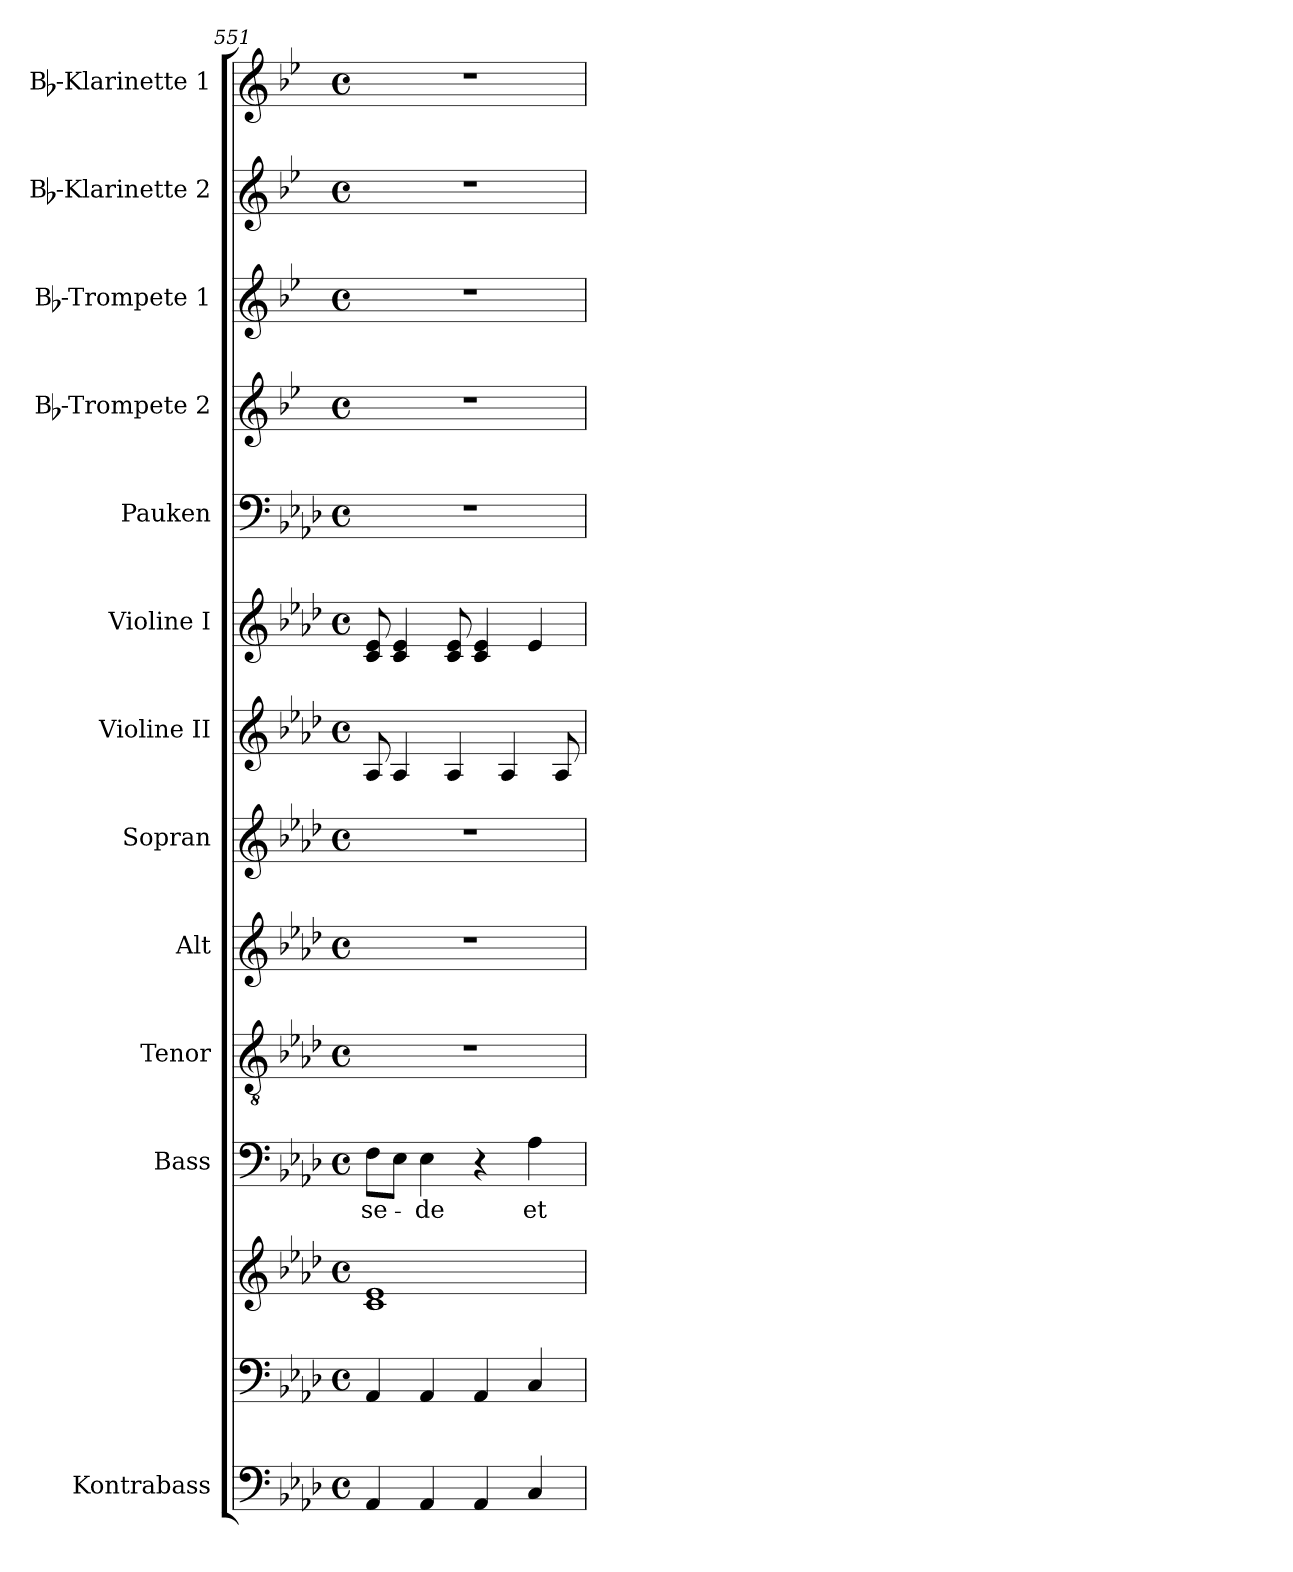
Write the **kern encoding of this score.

**kern	**kern	**kern	**kern	**text	**kern	**kern	**kern	**kern	**kern	**kern	**kern	**kern	**kern	**kern
*part13	*part12	*part12	*part11	*part11	*part10	*part9	*part8	*part7	*part6	*part5	*part4	*part3	*part2	*part1
*staff14	*staff13	*staff12	*staff11	*staff11	*staff10	*staff9	*staff8	*staff7	*staff6	*staff5	*staff4	*staff3	*staff2	*staff1
*I"Kontrabass	*	*	*I"Bass	*	*I"Tenor	*I"Alt	*I"Sopran	*I"Violine II	*I"Violine I	*I"Pauken	*I"Bb-Trompete 2	*I"Bb-Trompete 1	*I"Bb-Klarinette 2	*I"Bb-Klarinette 1
*I'Kb.	*	*	*I'B.	*	*I'T.	*I'A.	*I'S.	*I'Vl. II	*I'Vl. I	*I'Pk.	*I'Bb Trp. 2	*I'Bb Trp. 1	*I'Bb Kl. 2	*I'Bb Kl. 1
*clefF4	*clefF4	*clefG2	*clefF4	*	*clefGv2	*clefG2	*clefG2	*clefG2	*clefG2	*clefF4	*clefG2	*clefG2	*clefG2	*clefG2
*ITrd7c12	*	*	*	*	*	*	*	*	*	*	*ITrd1c2	*ITrd1c2	*ITrd1c2	*ITrd1c2
*k[b-e-a-d-]	*k[b-e-a-d-]	*k[b-e-a-d-]	*k[b-e-a-d-]	*	*k[b-e-a-d-]	*k[b-e-a-d-]	*k[b-e-a-d-]	*k[b-e-a-d-]	*k[b-e-a-d-]	*k[b-e-a-d-]	*k[b-e-a-d-]	*k[b-e-a-d-]	*k[b-e-a-d-]	*k[b-e-a-d-]
*A-:	*A-:	*A-:	*A-:	*	*A-:	*A-:	*A-:	*A-:	*A-:	*A-:	*A-:	*A-:	*A-:	*A-:
*M4/4	*M4/4	*M4/4	*M4/4	*	*M4/4	*M4/4	*M4/4	*M4/4	*M4/4	*M4/4	*M4/4	*M4/4	*M4/4	*M4/4
*met(c)	*met(c)	*met(c)	*met(c)	*	*met(c)	*met(c)	*met(c)	*met(c)	*met(c)	*met(c)	*met(c)	*met(c)	*met(c)	*met(c)
=551	=551	=551	=551	=551	=551	=551	=551	=551	=551	=551	=551	=551	=551	=551
!	!	!	!	!LO:LY:b	!	!	!	!	!	!	!	!	!	!
4AAA-/	4AA-/	1c 1e-	8F\L	se-	1r	1r	1r	8A-/	8c/ 8e-/	1r	1r	1r	1r	1r
.	.	.	8E-\J	.	.	.	.	4A-/	4c/ 4e-/	.	.	.	.	.
!	!	!	!	!LO:LY:b	!	!	!	!	!	!	!	!	!	!
4AAA-/	4AA-/	.	4E-\	-de	.	.	.	.	.	.	.	.	.	.
.	.	.	.	.	.	.	.	4A-/	8c/ 8e-/	.	.	.	.	.
4AAA-/	4AA-/	.	4r	.	.	.	.	.	4c/ 4e-/	.	.	.	.	.
.	.	.	.	.	.	.	.	4A-/	.	.	.	.	.	.
!	!	!	!	!LO:LY:b	!	!	!	!	!	!	!	!	!	!
4CC/	4C/	.	4A-\	et	.	.	.	.	4e-/	.	.	.	.	.
.	.	.	.	.	.	.	.	8A-/	.	.	.	.	.	.
=	=	=	=	=	=	=	=	=	=	=	=	=	=	=
*-	*-	*-	*-	*-	*-	*-	*-	*-	*-	*-	*-	*-	*-	*-
